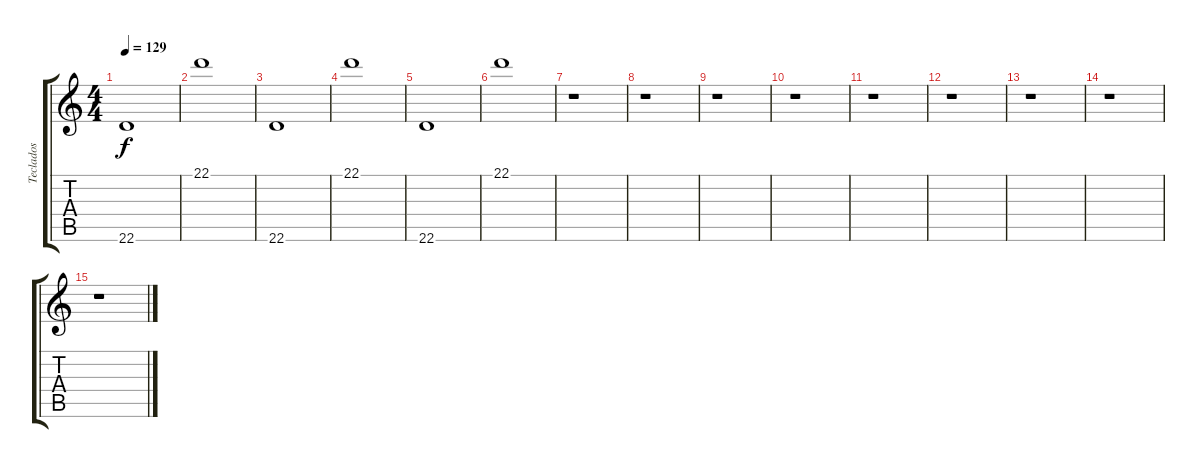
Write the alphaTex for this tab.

\track ("Teclados" "Teclados") {instrument lead2sawtooth}
\staff {score tabs}
\tuning (E4 B3 G3 D3 A2 E2) {hide}
\ts (4 4)
\tempo 129
\clef g2
\ks c
22.6.1{dy f} |
22.1.1 |
22.6.1 |
22.1.1 |
22.6.1 |
22.1.1 |
r.1 |
r.1 |
r.1 |
r.1 |
r.1 |
r.1 |
r.1 |
r.1 |
r.1
